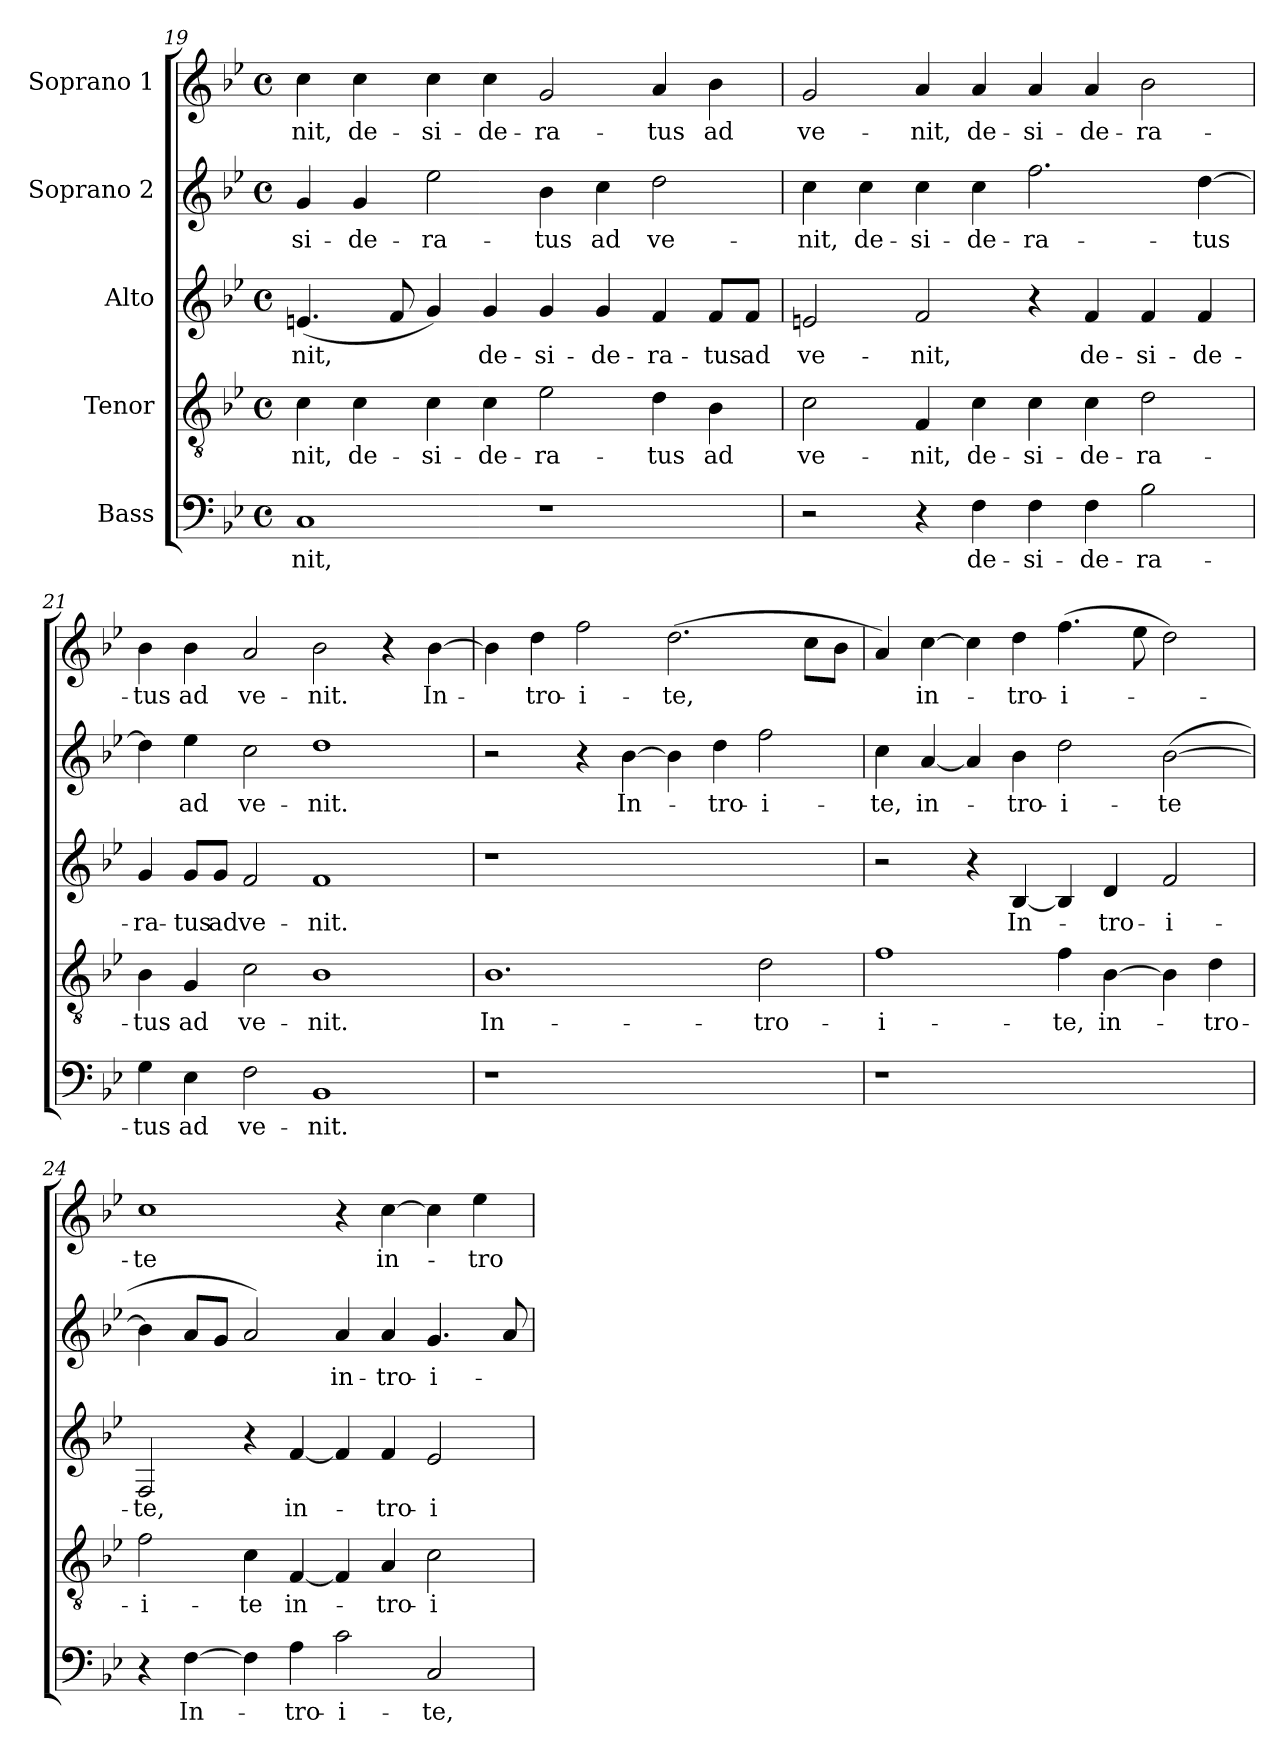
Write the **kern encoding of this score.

**kern	**text	**kern	**text	**kern	**text	**kern	**text	**kern	**text
*part5	*part5	*part4	*part4	*part3	*part3	*part2	*part2	*part1	*part1
*staff5	*staff5	*staff4	*staff4	*staff3	*staff3	*staff2	*staff2	*staff1	*staff1
*I"Bass	*	*I"Tenor	*	*I"Alto	*	*I"Soprano 2	*	*I"Soprano 1	*
*clefF4	*	*clefGv2	*	*clefG2	*	*clefG2	*	*clefG2	*
*k[b-e-]	*	*k[b-e-]	*	*k[b-e-]	*	*k[b-e-]	*	*k[b-e-]	*
*B-:	*	*B-:	*	*B-:	*	*B-:	*	*B-:	*
*M4/4	*	*M4/4	*	*M4/4	*	*M4/4	*	*M4/4	*
*met(c)	*	*met(c)	*	*met(c)	*	*met(c)	*	*met(c)	*
=19	=19	=19	=19	=19	=19	=19	=19	=19	=19
1C	-nit,	4c\	-nit,	(4.en/	-nit,	4g/	-si-	4cc\	-nit,
.	.	4c\	de-	.	.	4g/	-de-	4cc\	de-
.	.	.	.	8f/	.	.	.	.	.
.	.	4c\	-si-	4g/)	.	2ee-\	-ra-	4cc\	-si-
.	.	4c\	-de-	4g/	de-	.	.	4cc\	-de-
1r	.	2e-\	-ra-	4g/	-si-	4b-\	-tus	2g/	-ra-
.	.	.	.	4g/	-de-	4cc\	ad	.	.
.	.	4d\	-tus	4f/	-ra-	2dd\	ve-	4a/	-tus
.	.	4B-\	ad	8f/L	-tus	.	.	4b-\	ad
.	.	.	.	8f/J	ad	.	.	.	.
=20	=20	=20	=20	=20	=20	=20	=20	=20	=20
2r	.	2c\	ve-	2en/	ve-	4cc\	-nit,	2g/	ve-
.	.	.	.	.	.	4cc\	de-	.	.
4r	.	4F/	-nit,	2f/	-nit,	4cc\	-si-	4a/	-nit,
4F\	de-	4c\	de-	.	.	4cc\	-de-	4a/	de-
4F\	-si-	4c\	-si-	4r	.	2.ff\	-ra-	4a/	-si-
4F\	-de-	4c\	-de-	4f/	de-	.	.	4a/	-de-
2B-\	-ra-	2d\	-ra-	4f/	-si-	.	.	2b-\	-ra-
.	.	.	.	4f/	-de-	[4dd\	-tus	.	.
=21	=21	=21	=21	=21	=21	=21	=21	=21	=21
4G\	-tus	4B-\	-tus	4g/	-ra-	4dd\]	.	4b-\	-tus
4E-\	ad	4G/	ad	8g/L	-tus	4ee-\	ad	4b-\	ad
.	.	.	.	8g/J	ad	.	.	.	.
2F\	ve-	2c\	ve-	2f/	ve-	2cc\	ve-	2a/	ve-
1BB-	-nit.	1B-	-nit.	1f	-nit.	1dd	-nit.	2b-\	-nit.
.	.	.	.	.	.	.	.	4r	.
.	.	.	.	.	.	.	.	[4b-\	In-
!!LO:LB:g=z
=22	=22	=22	=22	=22	=22	=22	=22	=22	=22
1r	.	1.B-	In-	1r	.	2r	.	4b-\]	-­
.	.	.	.	.	.	.	.	4dd\	tro-
.	.	.	.	.	.	4r	.	2ff\	-i-
.	.	.	.	.	.	[4b-\	In-	.	.
1ryy	.	.	.	1ryy	.	4b-\]	.	(2.dd\	-te,
.	.	.	.	.	.	4dd\	-tro-	.	.
.	.	2d\	-tro-	.	.	2ff\	-i-	.	.
.	.	.	.	.	.	.	.	8cc\L	.
.	.	.	.	.	.	.	.	8b-\J	.
=23	=23	=23	=23	=23	=23	=23	=23	=23	=23
1r	.	1f	-i-	2r	.	4cc\	-te,	4a/)	.
.	.	.	.	.	.	[4a/	in-	[4cc\	in-
.	.	.	.	4r	.	4a/]	.	4cc\]	.
.	.	.	.	[4B-/	In-	4b-\	-tro-	4dd\	-tro-
1ryy	.	4f\	-te,	4B-/]	.	2dd\	-i-	(4.ff\	-i-
.	.	[4B-\	in-	4d/	-tro-	.	.	.	.
.	.	.	.	.	.	.	.	8ee-\	.
.	.	4B-\]	.	2f/	-i-	([2b-\	-te	2dd\)	.
.	.	4d\	-tro-	.	.	.	.	.	.
=24	=24	=24	=24	=24	=24	=24	=24	=24	=24
4r	.	2f\	-i-	2F/	-te,	4b-\]	.	1cc	-te
[4F\	In-	.	.	.	.	8a/L	.	.	.
.	.	.	.	.	.	8g/J	.	.	.
4F\]	.	4c\	-te	4r	.	2a/)	.	.	.
4A\	-tro-	[4F/	in-	[4f/	in-	.	.	.	.
2c\	-i-	4F/]	.	4f/]	.	4a/	in-	4r	.
.	.	4A/	-tro-	4f/	-tro-	4a/	-tro-	[4cc\	in-
2C/	-te,	2c\	-i-	2e-/	-i-	4.g/	-i-	4cc\]	.
.	.	.	.	.	.	.	.	4ee-\	-tro-
.	.	.	.	.	.	8a/	.	.	.
=	=	=	=	=	=	=	=	=	=
*-	*-	*-	*-	*-	*-	*-	*-	*-	*-
